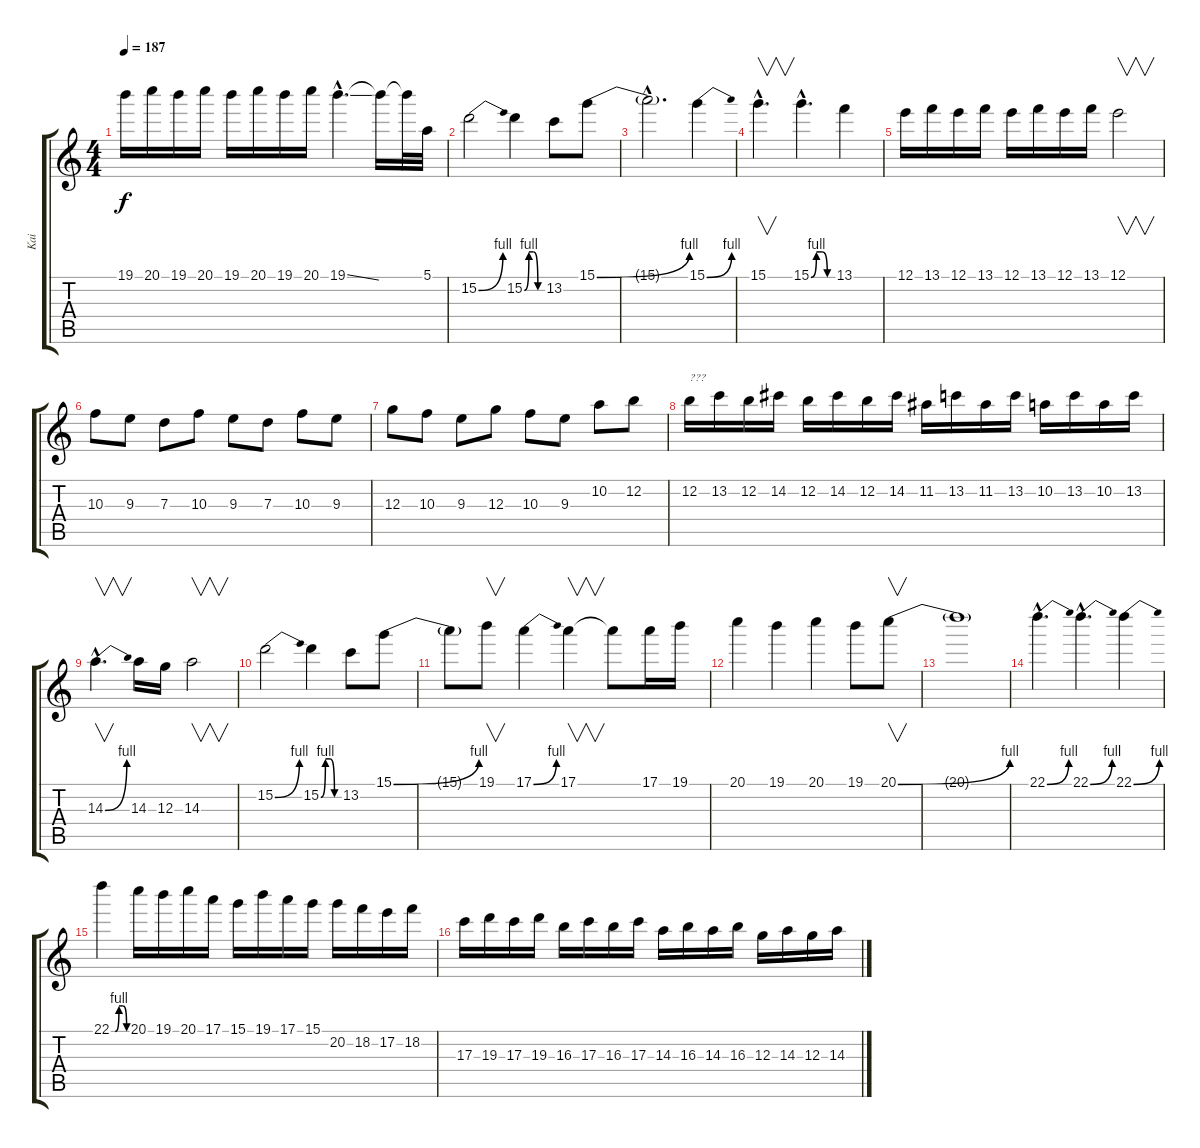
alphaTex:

\track ("Kai" "Kai") {instrument overdrivenguitar}
\staff {score tabs}
\tuning (E4 B3 G3 D3 A2 E2) {hide}
\ts (4 4)
\tempo 187
\clef g2
\ks c
19.1.16{dy f} 20.1.16 19.1.16 20.1.16 19.1.16 20.1.16 19.1.16 20.1.16 19.1{ss hac}.4{d} 19.1{t}.16 19.1{t}.32 5.1.32 |
15.2{be (bend 0 0 60 4)}.2 15.2{be (custom 0 0 15 4 30 4 45 0 60 0)}.4 13.2.8 15.1{be (bend 0 0 60 4)}.8 |
15.1{hac t}.2{d} 15.1{be (bend 0 0 60 4)}.4 |
15.1{hac}.4{v d} 15.1{be (custom 0 0 15 4 30 4 45 0 60 0) hac}.4{d} 13.1.4 |
12.1.16 13.1.16 12.1.16 13.1.16 12.1.16 13.1.16 12.1.16 13.1.16 12.1.2{v} |
10.3.8 9.3.8 7.3.8 10.3.8 9.3.8 7.3.8 10.3.8 9.3.8 |
12.3.8 10.3.8 9.3.8 12.3.8 10.3.8 9.3.8 10.2.8 12.2.8 |
12.2.16{txt "???"} 13.2.16 12.2.16 14.2.16 12.2.16 14.2.16 12.2.16 14.2.16 11.2.16 13.2.16 11.2.16 13.2.16 10.2.16 13.2.16 10.2.16 13.2.16 |
14.3{be (bend 0 0 60 4) hac}.4{v d} 14.3.16 12.3.16 14.3.2{v} |
15.2{be (bend 0 0 60 4)}.2 15.2{be (custom 0 0 15 4 30 4 45 0 60 0)}.4 13.2.8 15.1{be (bend 0 0 60 4)}.8 |
15.1{t}.8 19.1.8{v} 17.1{be (bend 0 0 60 4)}.4 17.1.4{v} 17.1{t}.8 17.1.16 19.1.16 |
20.1.4 19.1.4 20.1.4 19.1.8 20.1{be (bend 0 0 60 4)}.8{v} |
20.1{t}.1 |
22.1{be (bend 0 0 60 4) hac}.4{d} 22.1{be (bend 0 0 60 4) hac}.4{d} 22.1{be (bend 0 0 60 4)}.4 |
22.1{be (custom 0 0 15 0 30 4 45 4 60 0)}.4 20.1.16 19.1.16 20.1.16 17.1.16 15.1.16 19.1.16 17.1.16 15.1.16 20.2.16 18.2.16 17.2.16 18.2.16 |
17.3.16 19.3.16 17.3.16 19.3.16 16.3.16 17.3.16 16.3.16 17.3.16 14.3.16 16.3.16 14.3.16 16.3.16 12.3.16 14.3.16 12.3.16 14.3.16
